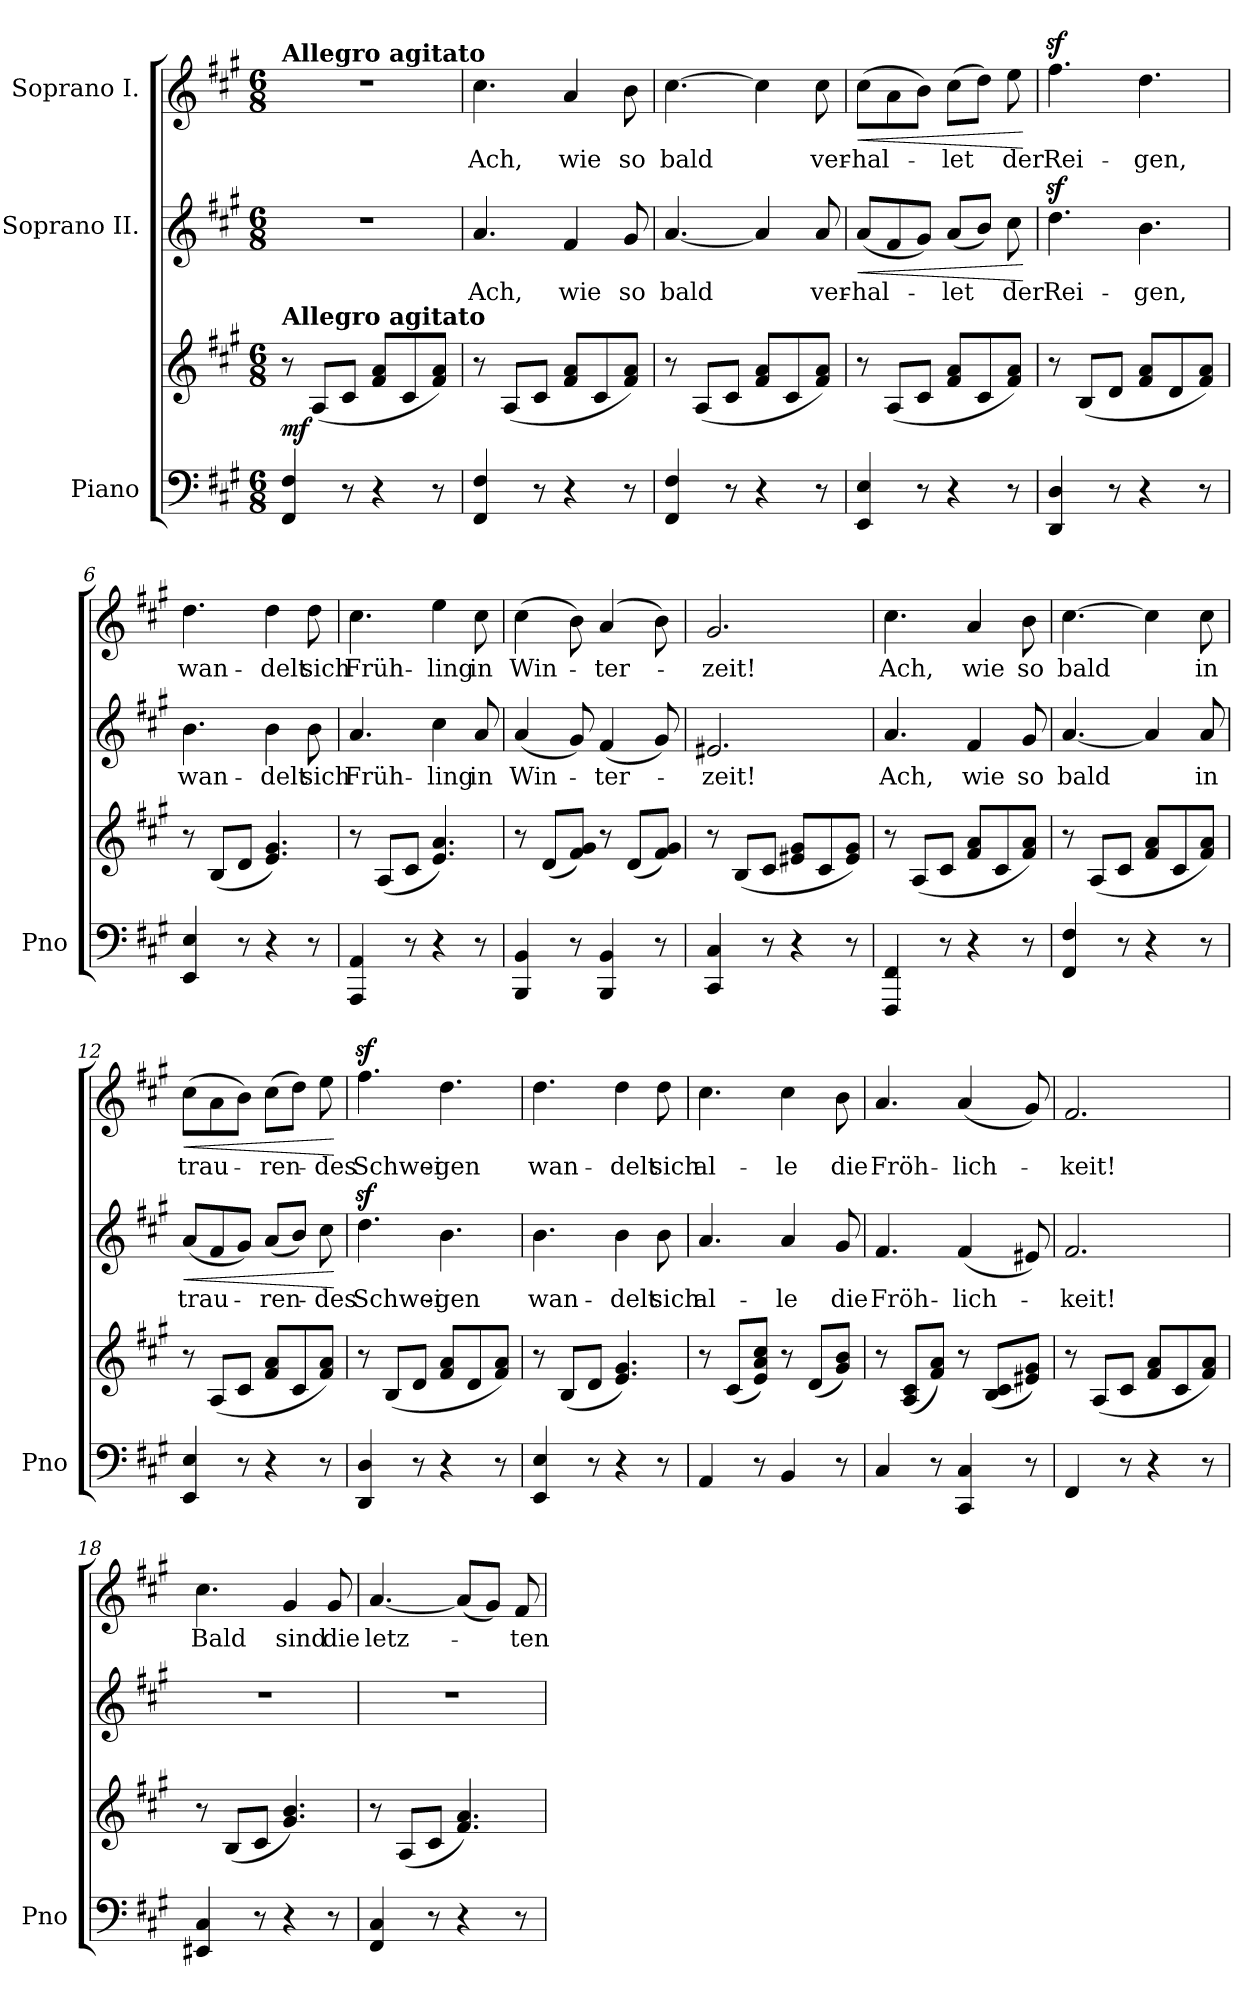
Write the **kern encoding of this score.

**kern	**kern	**dynam	**kern	**text	**dynam	**kern	**text	**dynam
*part3	*part3	*part3	*part2	*part2	*part2	*part1	*part1	*part1
*staff4	*staff3	*staff3/4	*staff2	*staff2	*staff2	*staff1	*staff1	*staff1
*I"Piano	*	*	*I"Soprano II.	*	*	*I"Soprano I.	*	*
*I'Pno	*	*	*	*	*	*	*	*
*clefF4	*clefG2	*	*clefG2	*	*	*clefG2	*	*
*k[f#c#g#]	*k[f#c#g#]	*	*k[f#c#g#]	*	*	*k[f#c#g#]	*	*
*M6/8	*M6/8	*	*M6/8	*	*	*M6/8	*	*
=1	=1	=1	=1	=1	=1	=1	=1	=1
!	!	!	!	!	!	!LO:TX:a:B:t=Allegro agitato	!	!
!	!LO:TX:a:B:t=Allegro agitato	!	!	!	!	!	!	!
!	!	!LO:DY:a=2	!	!	!	!	!	!
4FF#/ 4F#/	8r	mf	2.r	.	.	2.r	.	.
.	(<8A/L	.	.	.	.	.	.	.
8r	8c#/J	.	.	.	.	.	.	.
4r	8f#/ 8a/L	.	.	.	.	.	.	.
.	8c#/	.	.	.	.	.	.	.
8r	8f#/ 8a/J)	.	.	.	.	.	.	.
=2	=2	=2	=2	=2	=2	=2	=2	=2
!	!	!	!	!LO:LY:b	!	!	!LO:LY:b	!
4FF#/ 4F#/	8r	.	4.a/	Ach,	.	4.cc#\	Ach,	.
.	(<8A/L	.	.	.	.	.	.	.
8r	8c#/J	.	.	.	.	.	.	.
!	!	!	!	!LO:LY:b	!	!	!LO:LY:b	!
4r	8f#/ 8a/L	.	4f#/	wie	.	4a/	wie	.
.	8c#/	.	.	.	.	.	.	.
!	!	!	!	!LO:LY:b	!	!	!LO:LY:b	!
8r	8f#/ 8a/J)	.	8g#/	so	.	8b\	so	.
=3	=3	=3	=3	=3	=3	=3	=3	=3
!	!	!	!	!LO:LY:b	!	!	!LO:LY:b	!
4FF#/ 4F#/	8r	.	[4.a/	bald	.	[4.cc#\	bald	.
.	(<8A/L	.	.	.	.	.	.	.
8r	8c#/J	.	.	.	.	.	.	.
4r	8f#/ 8a/L	.	4a/]	.	.	4cc#\]	.	.
.	8c#/	.	.	.	.	.	.	.
!	!	!	!	!LO:LY:b	!	!	!LO:LY:b	!
8r	8f#/ 8a/J)	.	8a/	ver-	.	8cc#\	ver-	.
=4	=4	=4	=4	=4	=4	=4	=4	=4
!	!	!	!	!LO:LY:b	!LO:HP:b	!	!LO:LY:b	!LO:HP:b
4EE/ 4E/	8r	.	(<8a/L	-hal-	<	(>8cc#\L	-hal-	<
.	(<8A/L	.	8f#/	.	.	8a\	.	.
8r	8c#/J	.	8g#/J)	.	.	8b\J)	.	.
!	!	!	!	!LO:LY:b	!	!	!LO:LY:b	!
4r	8f#/ 8a/L	.	(<8a/L	-let	.	(>8cc#\L	-let	.
.	8c#/	.	8b/J)	.	.	8dd\J)	.	.
!	!	!	!	!LO:LY:b	!	!	!LO:LY:b	!
8r	8f#/ 8a/J)	.	8cc#\	der	.	8ee\	der	.
.	.	.	.	.	[	.	.	[
=5	=5	=5	=5	=5	=5	=5	=5	=5
!	!	!	!	!LO:LY:b	!	!	!LO:LY:b	!
4DD/ 4D/	8r	.	4.ddz>\	Rei-	.	4.ff#z>\	Rei-	.
.	(<8B/L	.	.	.	.	.	.	.
8r	8d/J	.	.	.	.	.	.	.
!	!	!	!	!LO:LY:b	!	!	!LO:LY:b	!
4r	8f#/ 8a/L	.	4.b\	-gen,	.	4.dd\	-gen,	.
.	8d/	.	.	.	.	.	.	.
8r	8f#/ 8a/J)	.	.	.	.	.	.	.
!!LO:LB:g=z
=6	=6	=6	=6	=6	=6	=6	=6	=6
!	!	!	!	!LO:LY:b	!	!	!LO:LY:b	!
4EE/ 4E/	8r	.	4.b\	wan-	.	4.dd\	wan-	.
.	(<8B/L	.	.	.	.	.	.	.
8r	8d/J	.	.	.	.	.	.	.
!	!	!	!	!LO:LY:b	!	!	!LO:LY:b	!
4r	4.e/ 4.g#/)	.	4b\	-delt	.	4dd\	-delt	.
!	!	!	!	!LO:LY:b	!	!	!LO:LY:b	!
8r	.	.	8b\	sich	.	8dd\	sich	.
=7	=7	=7	=7	=7	=7	=7	=7	=7
!	!	!	!	!LO:LY:b	!	!	!LO:LY:b	!
4AAA/ 4AA/	8r	.	4.a/	Früh-	.	4.cc#\	Früh-	.
.	(<8A/L	.	.	.	.	.	.	.
8r	8c#/J	.	.	.	.	.	.	.
*	*	*	*	*	*	*MM168	*	*
!	!	!	!	!LO:LY:b	!	!	!LO:LY:b	!
4r	4.e/ 4.a/)	.	4cc#\	-ling	.	4ee\	-ling	.
!	!	!	!	!LO:LY:b	!	!	!LO:LY:b	!
8r	.	.	8a/	in	.	8cc#\	in	.
=8	=8	=8	=8	=8	=8	=8	=8	=8
!	!	!	!	!LO:LY:b	!	!	!LO:LY:b	!
4BBB/ 4BB/	8r	.	(<4a/	Win-	.	(>4cc#\	Win-	.
.	(<8d/L	.	.	.	.	.	.	.
8r	8f#/ 8g#/J)	.	8g#/)	.	.	8b\)	.	.
!	!	!	!	!LO:LY:b	!	!	!LO:LY:b	!
4BBB/ 4BB/	8r	.	(<4f#/	-ter-	.	(>4a/	-ter-	.
.	(<8d/L	.	.	.	.	.	.	.
8r	8f#/ 8g#/J)	.	8g#/)	.	.	8b\)	.	.
=9	=9	=9	=9	=9	=9	=9	=9	=9
!	!	!	!	!LO:LY:b	!	!	!LO:LY:b	!
4CC#/ 4C#/	8r	.	2.e#X/	-zeit!	.	2.g#/	-zeit!	.
.	(<8B/L	.	.	.	.	.	.	.
8r	8c#/J	.	.	.	.	.	.	.
4r	8e#X/ 8g#/L	.	.	.	.	.	.	.
.	8c#/	.	.	.	.	.	.	.
8r	8e#/ 8g#/J)	.	.	.	.	.	.	.
=10	=10	=10	=10	=10	=10	=10	=10	=10
!	!	!	!	!LO:LY:b	!	!	!LO:LY:b	!
4FFF#/ 4FF#/	8r	.	4.a/	Ach,	.	4.cc#\	Ach,	.
.	(<8A/L	.	.	.	.	.	.	.
8r	8c#/J	.	.	.	.	.	.	.
!	!	!	!	!LO:LY:b	!	!	!LO:LY:b	!
4r	8f#/ 8a/L	.	4f#/	wie	.	4a/	wie	.
.	8c#/	.	.	.	.	.	.	.
!	!	!	!	!LO:LY:b	!	!	!LO:LY:b	!
8r	8f#/ 8a/J)	.	8g#/	so	.	8b\	so	.
!!LO:LB:g=z
=11	=11	=11	=11	=11	=11	=11	=11	=11
!	!	!	!	!LO:LY:b	!	!	!LO:LY:b	!
4FF#/ 4F#/	8r	.	[4.a/	bald	.	[4.cc#\	bald	.
.	(<8A/L	.	.	.	.	.	.	.
8r	8c#/J	.	.	.	.	.	.	.
4r	8f#/ 8a/L	.	4a/]	.	.	4cc#\]	.	.
.	8c#/	.	.	.	.	.	.	.
!	!	!	!	!LO:LY:b	!	!	!LO:LY:b	!
8r	8f#/ 8a/J)	.	8a/	in	.	8cc#\	in	.
=12	=12	=12	=12	=12	=12	=12	=12	=12
!	!	!	!	!LO:LY:b	!LO:HP:b	!	!LO:LY:b	!LO:HP:b
4EE/ 4E/	8r	.	(<8a/L	trau-	<	(>8cc#\L	trau-	<
.	(<8A/L	.	8f#/	.	.	8a\	.	.
8r	8c#/J	.	8g#/J)	.	.	8b\J)	.	.
!	!	!	!	!LO:LY:b	!	!	!LO:LY:b	!
4r	8f#/ 8a/L	.	(<8a/L	-ren-	.	(>8cc#\L	-ren-	.
.	8c#/	.	8b/J)	.	.	8dd\J)	.	.
!	!	!	!	!LO:LY:b	!	!	!LO:LY:b	!
8r	8f#/ 8a/J)	.	8cc#\	-des	.	8ee\	-des	.
.	.	.	.	.	[	.	.	[
=13	=13	=13	=13	=13	=13	=13	=13	=13
!	!	!	!	!LO:LY:b	!	!	!LO:LY:b	!
4DD/ 4D/	8r	.	4.ddz>\	Schwei-	.	4.ff#z>\	Schwei-	.
.	(<8B/L	.	.	.	.	.	.	.
8r	8d/J	.	.	.	.	.	.	.
!	!	!	!	!LO:LY:b	!	!	!LO:LY:b	!
4r	8f#/ 8a/L	.	4.b\	-gen	.	4.dd\	-gen	.
.	8d/	.	.	.	.	.	.	.
8r	8f#/ 8a/J)	.	.	.	.	.	.	.
=14	=14	=14	=14	=14	=14	=14	=14	=14
!	!	!	!	!LO:LY:b	!	!	!LO:LY:b	!
4EE/ 4E/	8r	.	4.b\	wan-	.	4.dd\	wan-	.
.	(<8B/L	.	.	.	.	.	.	.
8r	8d/J	.	.	.	.	.	.	.
!	!	!	!	!LO:LY:b	!	!	!LO:LY:b	!
4r	4.e/ 4.g#/)	.	4b\	-delt	.	4dd\	-delt	.
!	!	!	!	!LO:LY:b	!	!	!LO:LY:b	!
8r	.	.	8b\	sich	.	8dd\	sich	.
=15	=15	=15	=15	=15	=15	=15	=15	=15
!	!	!	!	!LO:LY:b	!	!	!LO:LY:b	!
4AA/	8r	.	4.a/	al-	.	4.cc#\	al-	.
.	(<8c#/L	.	.	.	.	.	.	.
8r	8e/ 8a/ 8cc#/J)	.	.	.	.	.	.	.
!	!	!	!	!LO:LY:b	!	!	!LO:LY:b	!
4BB/	8r	.	4a/	-le	.	4cc#\	-le	.
.	(<8d/L	.	.	.	.	.	.	.
!	!	!	!	!LO:LY:b	!	!	!LO:LY:b	!
8r	8g#/ 8b/J)	.	8g#/	die	.	8b\	die	.
!!LO:LB:g=z
=16	=16	=16	=16	=16	=16	=16	=16	=16
!	!	!	!	!LO:LY:b	!	!	!LO:LY:b	!
4C#/	8r	.	4.f#/	Fröh-	.	4.a/	Fröh-	.
.	(<8A/ 8c#/L	.	.	.	.	.	.	.
8r	8f#/ 8a/J)	.	.	.	.	.	.	.
!	!	!	!	!LO:LY:b	!	!	!LO:LY:b	!
4CC#/ 4C#/	8r	.	(<4f#/	-lich-	.	(<4a/	-lich-	.
.	(<8B/ 8c#/L	.	.	.	.	.	.	.
8r	8e#X/ 8g#/J)	.	8e#X/)	.	.	8g#/)	.	.
=17	=17	=17	=17	=17	=17	=17	=17	=17
!	!	!	!	!LO:LY:b	!	!	!LO:LY:b	!
4FF#/	8r	.	2.f#/	-keit!	.	2.f#/	-keit!	.
.	(<8A/L	.	.	.	.	.	.	.
8r	8c#/J	.	.	.	.	.	.	.
4r	8f#/ 8a/L	.	.	.	.	.	.	.
.	8c#/	.	.	.	.	.	.	.
8r	8f#/ 8a/J)	.	.	.	.	.	.	.
=18	=18	=18	=18	=18	=18	=18	=18	=18
*	*	*	*	*	*	*MM154	*	*
!	!	!	!	!	!	!	!LO:LY:b	!
4EE#X/ 4C#/	8r	.	2.r	.	.	4.cc#\	Bald	.
.	(<8B/L	.	.	.	.	.	.	.
8r	8c#/J	.	.	.	.	.	.	.
!	!	!	!	!	!	!	!LO:LY:b	!
4r	4.g#/ 4.b/)	.	.	.	.	4g#/	sind	.
!	!	!	!	!	!	!	!LO:LY:b	!
8r	.	.	.	.	.	8g#/	die	.
=19	=19	=19	=19	=19	=19	=19	=19	=19
!	!	!	!	!	!	!	!LO:LY:b	!
4FF#/ 4C#/	8r	.	2.r	.	.	[4.a/	letz-	.
.	(<8A/L	.	.	.	.	.	.	.
8r	8c#/J	.	.	.	.	.	.	.
4r	4.f#/ 4.a/)	.	.	.	.	(<8a/L]	.	.
.	.	.	.	.	.	8g#/J)	.	.
!	!	!	!	!	!	!	!LO:LY:b	!
8r	.	.	.	.	.	8f#/	-ten	.
=	=	=	=	=	=	=	=	=
*-	*-	*-	*-	*-	*-	*-	*-	*-
